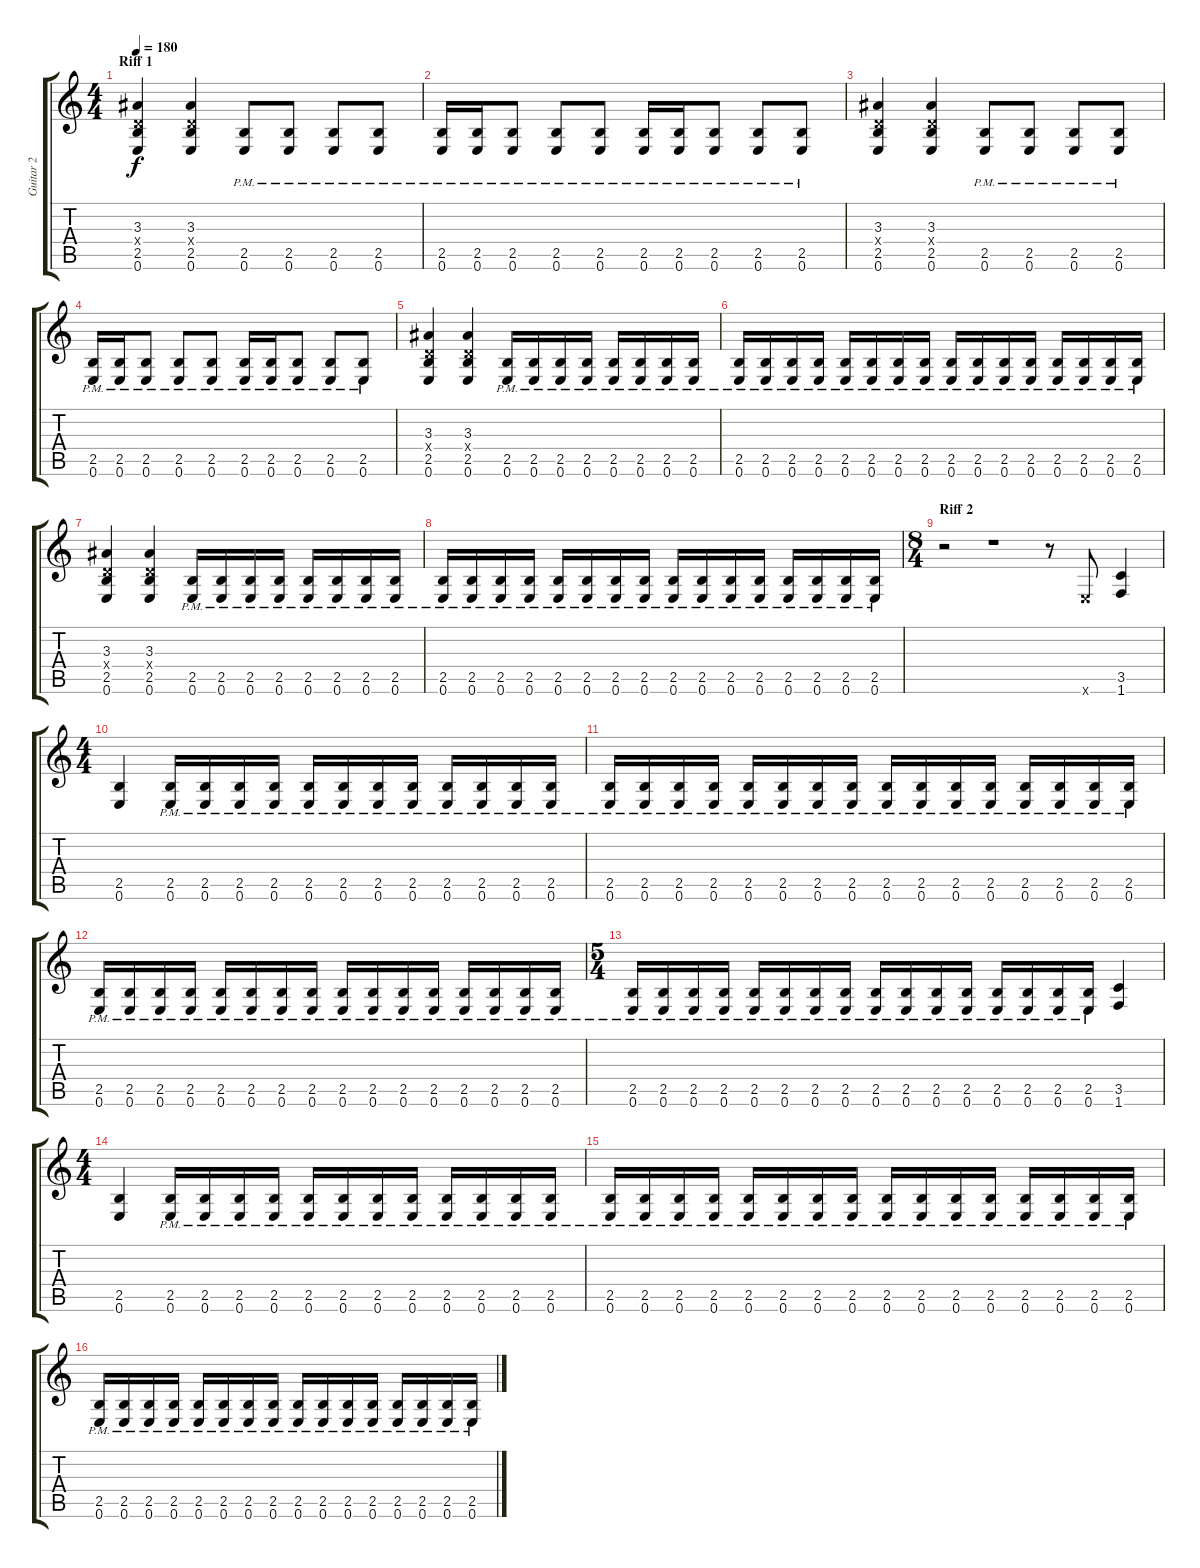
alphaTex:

\track ("Guitar 2" "Guitar 2") {instrument distortionguitar}
\staff {score tabs}
\tuning (E4 B3 G3 D3 A2 E2) {hide}
\ts (4 4)
\section ("" "Riff 1")
\tempo 180
\clef g2
\ks c
(3.3 0.4{x} 2.5 0.6).4{dy f instrument distortionguitar} (3.3 0.4{x} 2.5 0.6).4 (2.5{pm} 0.6{pm}).8 (2.5{pm} 0.6{pm}).8 (2.5{pm} 0.6{pm}).8 (2.5{pm} 0.6{pm}).8 |
(2.5{pm} 0.6{pm}).16 (2.5{pm} 0.6{pm}).16 (2.5{pm} 0.6{pm}).8 (2.5{pm} 0.6{pm}).8 (2.5{pm} 0.6{pm}).8 (2.5{pm} 0.6{pm}).16 (2.5{pm} 0.6{pm}).16 (2.5{pm} 0.6{pm}).8 (2.5{pm} 0.6{pm}).8 (2.5{pm} 0.6{pm}).8 |
(3.3 0.4{x} 2.5 0.6).4 (3.3 0.4{x} 2.5 0.6).4 (2.5{pm} 0.6{pm}).8 (2.5{pm} 0.6{pm}).8 (2.5{pm} 0.6{pm}).8 (2.5{pm} 0.6{pm}).8 |
(2.5{pm} 0.6{pm}).16 (2.5{pm} 0.6{pm}).16 (2.5{pm} 0.6{pm}).8 (2.5{pm} 0.6{pm}).8 (2.5{pm} 0.6{pm}).8 (2.5{pm} 0.6{pm}).16 (2.5{pm} 0.6{pm}).16 (2.5{pm} 0.6{pm}).8 (2.5{pm} 0.6{pm}).8 (2.5{pm} 0.6{pm}).8 |
(3.3 0.4{x} 2.5 0.6).4 (3.3 0.4{x} 2.5 0.6).4 (2.5{pm} 0.6{pm}).16 (2.5{pm} 0.6{pm}).16 (2.5{pm} 0.6{pm}).16 (2.5{pm} 0.6{pm}).16 (2.5{pm} 0.6{pm}).16 (2.5{pm} 0.6{pm}).16 (2.5{pm} 0.6{pm}).16 (2.5{pm} 0.6{pm}).16 |
(2.5{pm} 0.6{pm}).16 (2.5{pm} 0.6{pm}).16 (2.5{pm} 0.6{pm}).16 (2.5{pm} 0.6{pm}).16 (2.5{pm} 0.6{pm}).16 (2.5{pm} 0.6{pm}).16 (2.5{pm} 0.6{pm}).16 (2.5{pm} 0.6{pm}).16 (2.5{pm} 0.6{pm}).16 (2.5{pm} 0.6{pm}).16 (2.5{pm} 0.6{pm}).16 (2.5{pm} 0.6{pm}).16 (2.5{pm} 0.6{pm}).16 (2.5{pm} 0.6{pm}).16 (2.5{pm} 0.6{pm}).16 (2.5{pm} 0.6{pm}).16 |
(3.3 0.4{x} 2.5 0.6).4 (3.3 0.4{x} 2.5 0.6).4 (2.5{pm} 0.6{pm}).16 (2.5{pm} 0.6{pm}).16 (2.5{pm} 0.6{pm}).16 (2.5{pm} 0.6{pm}).16 (2.5{pm} 0.6{pm}).16 (2.5{pm} 0.6{pm}).16 (2.5{pm} 0.6{pm}).16 (2.5{pm} 0.6{pm}).16 |
(2.5{pm} 0.6{pm}).16 (2.5{pm} 0.6{pm}).16 (2.5{pm} 0.6{pm}).16 (2.5{pm} 0.6{pm}).16 (2.5{pm} 0.6{pm}).16 (2.5{pm} 0.6{pm}).16 (2.5{pm} 0.6{pm}).16 (2.5{pm} 0.6{pm}).16 (2.5{pm} 0.6{pm}).16 (2.5{pm} 0.6{pm}).16 (2.5{pm} 0.6{pm}).16 (2.5{pm} 0.6{pm}).16 (2.5{pm} 0.6{pm}).16 (2.5{pm} 0.6{pm}).16 (2.5{pm} 0.6{pm}).16 (2.5{pm} 0.6{pm}).16 |
\ts (8 4)
\section ("" "Riff 2")
r.2 r.1 r.8 0.6{x}.8 (3.5 1.6).4 |
\ts (4 4)
(2.5 0.6).4 (2.5{pm} 0.6{pm}).16 (2.5{pm} 0.6{pm}).16 (2.5{pm} 0.6{pm}).16 (2.5{pm} 0.6{pm}).16 (2.5{pm} 0.6{pm}).16 (2.5{pm} 0.6{pm}).16 (2.5{pm} 0.6{pm}).16 (2.5{pm} 0.6{pm}).16 (2.5{pm} 0.6{pm}).16 (2.5{pm} 0.6{pm}).16 (2.5{pm} 0.6{pm}).16 (2.5{pm} 0.6{pm}).16 |
(2.5{pm} 0.6{pm}).16 (2.5{pm} 0.6{pm}).16 (2.5{pm} 0.6{pm}).16 (2.5{pm} 0.6{pm}).16 (2.5{pm} 0.6{pm}).16 (2.5{pm} 0.6{pm}).16 (2.5{pm} 0.6{pm}).16 (2.5{pm} 0.6{pm}).16 (2.5{pm} 0.6{pm}).16 (2.5{pm} 0.6{pm}).16 (2.5{pm} 0.6{pm}).16 (2.5{pm} 0.6{pm}).16 (2.5{pm} 0.6{pm}).16 (2.5{pm} 0.6{pm}).16 (2.5{pm} 0.6{pm}).16 (2.5{pm} 0.6{pm}).16 |
(2.5{pm} 0.6{pm}).16 (2.5{pm} 0.6{pm}).16 (2.5{pm} 0.6{pm}).16 (2.5{pm} 0.6{pm}).16 (2.5{pm} 0.6{pm}).16 (2.5{pm} 0.6{pm}).16 (2.5{pm} 0.6{pm}).16 (2.5{pm} 0.6{pm}).16 (2.5{pm} 0.6{pm}).16 (2.5{pm} 0.6{pm}).16 (2.5{pm} 0.6{pm}).16 (2.5{pm} 0.6{pm}).16 (2.5{pm} 0.6{pm}).16 (2.5{pm} 0.6{pm}).16 (2.5{pm} 0.6{pm}).16 (2.5{pm} 0.6{pm}).16 |
\ts (5 4)
(2.5{pm} 0.6{pm}).16 (2.5{pm} 0.6{pm}).16 (2.5{pm} 0.6{pm}).16 (2.5{pm} 0.6{pm}).16 (2.5{pm} 0.6{pm}).16 (2.5{pm} 0.6{pm}).16 (2.5{pm} 0.6{pm}).16 (2.5{pm} 0.6{pm}).16 (2.5{pm} 0.6{pm}).16 (2.5{pm} 0.6{pm}).16 (2.5{pm} 0.6{pm}).16 (2.5{pm} 0.6{pm}).16 (2.5{pm} 0.6{pm}).16 (2.5{pm} 0.6{pm}).16 (2.5{pm} 0.6{pm}).16 (2.5{pm} 0.6{pm}).16 (3.5 1.6).4 |
\ts (4 4)
(2.5 0.6).4 (2.5{pm} 0.6{pm}).16 (2.5{pm} 0.6{pm}).16 (2.5{pm} 0.6{pm}).16 (2.5{pm} 0.6{pm}).16 (2.5{pm} 0.6{pm}).16 (2.5{pm} 0.6{pm}).16 (2.5{pm} 0.6{pm}).16 (2.5{pm} 0.6{pm}).16 (2.5{pm} 0.6{pm}).16 (2.5{pm} 0.6{pm}).16 (2.5{pm} 0.6{pm}).16 (2.5{pm} 0.6{pm}).16 |
(2.5{pm} 0.6{pm}).16 (2.5{pm} 0.6{pm}).16 (2.5{pm} 0.6{pm}).16 (2.5{pm} 0.6{pm}).16 (2.5{pm} 0.6{pm}).16 (2.5{pm} 0.6{pm}).16 (2.5{pm} 0.6{pm}).16 (2.5{pm} 0.6{pm}).16 (2.5{pm} 0.6{pm}).16 (2.5{pm} 0.6{pm}).16 (2.5{pm} 0.6{pm}).16 (2.5{pm} 0.6{pm}).16 (2.5{pm} 0.6{pm}).16 (2.5{pm} 0.6{pm}).16 (2.5{pm} 0.6{pm}).16 (2.5{pm} 0.6{pm}).16 |
(2.5{pm} 0.6{pm}).16 (2.5{pm} 0.6{pm}).16 (2.5{pm} 0.6{pm}).16 (2.5{pm} 0.6{pm}).16 (2.5{pm} 0.6{pm}).16 (2.5{pm} 0.6{pm}).16 (2.5{pm} 0.6{pm}).16 (2.5{pm} 0.6{pm}).16 (2.5{pm} 0.6{pm}).16 (2.5{pm} 0.6{pm}).16 (2.5{pm} 0.6{pm}).16 (2.5{pm} 0.6{pm}).16 (2.5{pm} 0.6{pm}).16 (2.5{pm} 0.6{pm}).16 (2.5{pm} 0.6{pm}).16 (2.5{pm} 0.6{pm}).16
